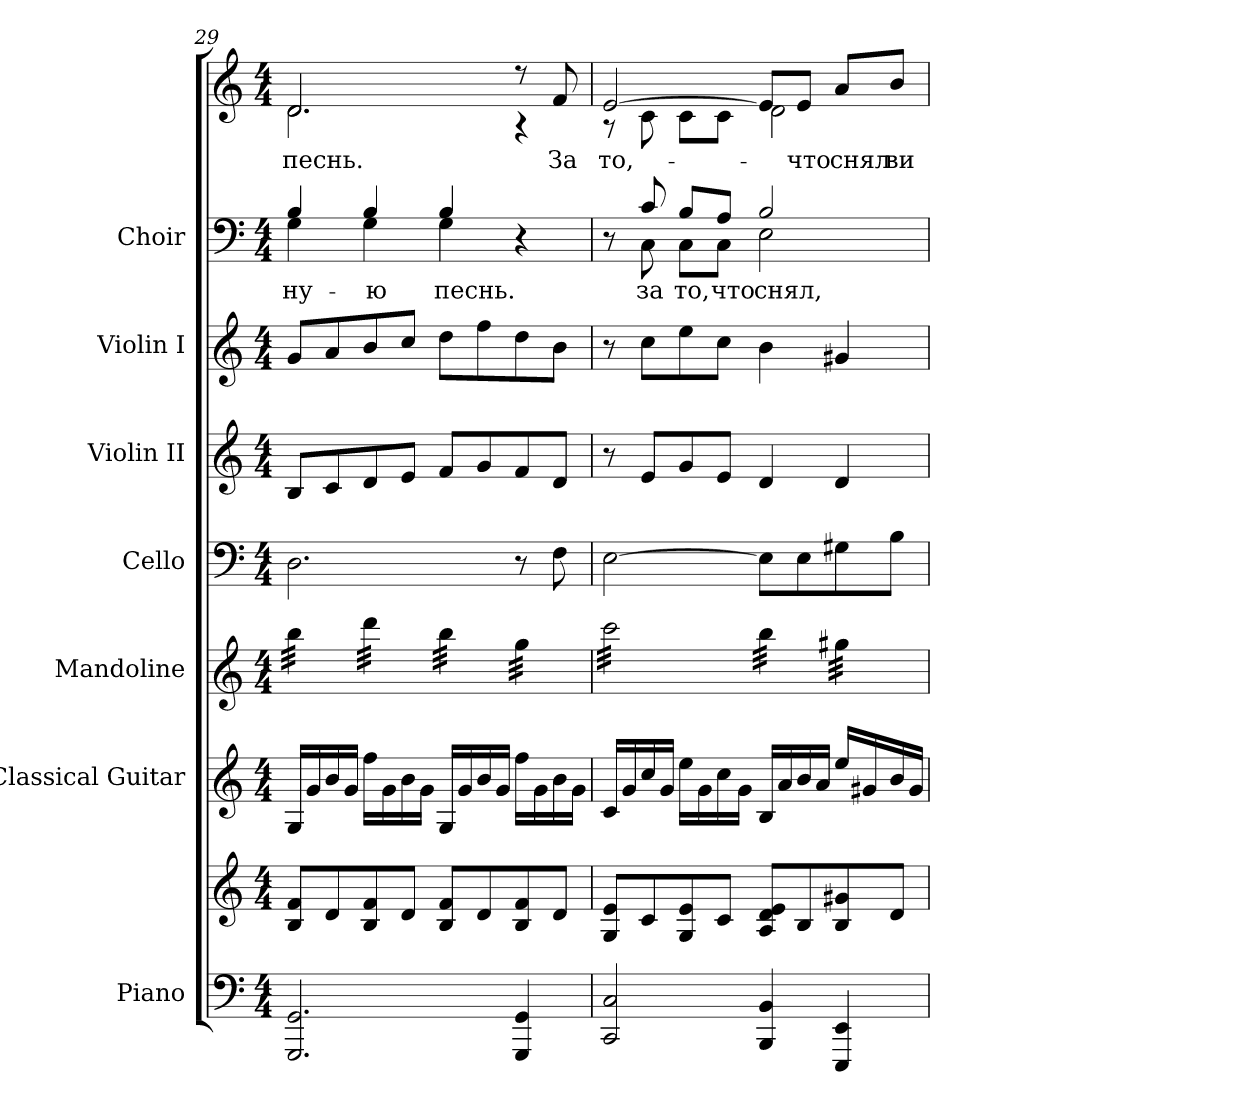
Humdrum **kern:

**kern	**kern	**kern	**kern	**kern	**kern	**kern	**kern	**text	**kern	**text
*part7	*part7	*part6	*part5	*part4	*part3	*part2	*part1	*part1	*part1	*part1
*staff9	*staff8	*staff7	*staff6	*staff5	*staff4	*staff3	*staff2	*staff2	*staff1	*staff1
*I"Piano	*	*I"Classical Guitar	*I"Mandoline	*I"Cello	*I"Violin II	*I"Violin I	*I"Choir	*	*	*
!!LO:PB:g=z
*clefF4	*clefG2	*clefG2	*clefG2	*clefF4	*clefG2	*clefG2	*clefF4	*	*clefG2	*
*	*	*ITrd7c12	*	*	*	*	*	*	*	*
*k[]	*k[]	*k[]	*k[]	*k[]	*k[]	*k[]	*k[]	*	*k[]	*
*C:	*C:	*C:	*C:	*C:	*C:	*C:	*C:	*	*C:	*
*M4/4	*M4/4	*M4/4	*M4/4	*M4/4	*M4/4	*M4/4	*M4/4	*	*M4/4	*
=29	=29	=29	=29	=29	=29	=29	=29	=29	=29	=29
!	!	!	!	!	!	!	!	!LO:LY:b:color=#000000	!	!
*	*	*	*	*	*	*	*^	*	*	*
!	!	!	!	!	!	!	!	!	!	!	!LO:LY:b:color=#000000
*	*	*	*	*	*	*	*	*	*	*^	*
*	*	*	*tremolo	*	*	*	*	*	*	*	*	*
2.GGGi/ 2.GGi	8Bi/ 8fiL	16GGi/LL	32bbi\LLL	2.Di\	8Bi/L	8gi/L	4Bi/	4Gi\	-ну-	2.di/	2.di\	песнь.
.	.	.	32bbi\	.	.	.	.	.	.	.	.	.
.	.	16Gi/	32bbi\	.	.	.	.	.	.	.	.	.
.	.	.	32bbi\	.	.	.	.	.	.	.	.	.
.	8di/	16Bi/	32bbi\	.	8ci/	8ai/	.	.	.	.	.	.
.	.	.	32bbi\	.	.	.	.	.	.	.	.	.
.	.	16Gi/JJ	32bbi\	.	.	.	.	.	.	.	.	.
.	.	.	32bbi\JJJ	.	.	.	.	.	.	.	.	.
!	!	!	!	!	!	!	!	!	!LO:LY:b:color=#000000	!	!	!
.	8Bi/ 8fi	16fi\LL	32dddi\LLL	.	8di/	8bi/	4Bi/	4Gi\	-ю	.	.	.
.	.	.	32dddi\	.	.	.	.	.	.	.	.	.
.	.	16Gi\	32dddi\	.	.	.	.	.	.	.	.	.
.	.	.	32dddi\	.	.	.	.	.	.	.	.	.
.	8di/J	16Bi\	32dddi\	.	8ei/J	8cci/J	.	.	.	.	.	.
.	.	.	32dddi\	.	.	.	.	.	.	.	.	.
.	.	16Gi\JJ	32dddi\	.	.	.	.	.	.	.	.	.
.	.	.	32dddi\JJJ	.	.	.	.	.	.	.	.	.
!	!	!	!	!	!	!	!	!	!LO:LY:b:color=#000000	!	!	!
.	8Bi/ 8fiL	16GGi/LL	32bbi\LLL	.	8fi/L	8ddi\L	4Bi/	4Gi\	песнь.	.	.	.
.	.	.	32bbi\	.	.	.	.	.	.	.	.	.
.	.	16Gi/	32bbi\	.	.	.	.	.	.	.	.	.
.	.	.	32bbi\	.	.	.	.	.	.	.	.	.
.	8di/	16Bi/	32bbi\	.	8gi/	8ffi\	.	.	.	.	.	.
.	.	.	32bbi\	.	.	.	.	.	.	.	.	.
.	.	16Gi/JJ	32bbi\	.	.	.	.	.	.	.	.	.
.	.	.	32bbi\JJJ	.	.	.	.	.	.	.	.	.
4GGGi/ 4GGi	8Bi/ 8fi	16fi\LL	32ggi\LLL	8r	8fi/	8ddi\	4r	4ryy	.	8r	4r	.
.	.	.	32ggi\	.	.	.	.	.	.	.	.	.
.	.	16Gi\	32ggi\	.	.	.	.	.	.	.	.	.
.	.	.	32ggi\	.	.	.	.	.	.	.	.	.
!	!	!	!	!	!	!	!	!	!	!	!	!LO:LY:b:color=#000000
.	8di/J	16Bi\	32ggi\	8Fi\	8di/J	8bi\J	.	.	.	8fi/	.	За
.	.	.	32ggi\	.	.	.	.	.	.	.	.	.
.	.	16Gi\JJ	32ggi\	.	.	.	.	.	.	.	.	.
.	.	.	32ggi\JJJ	.	.	.	.	.	.	.	.	.
=30	=30	=30	=30	=30	=30	=30	=30	=30	=30	=30	=30	=30
!	!	!	!	!	!	!	!	!	!	!	!	!LO:LY:b:color=#000000
2CCi/ 2Ci	8Gi/ 8eiL	16Ci/LL	32ccci\LLL	[2Ei\	8r	8r	8r	8ryy	.	[2ei/	8r	то,-
.	.	.	32ccci\	.	.	.	.	.	.	.	.	.
.	.	16Gi/	32ccci\	.	.	.	.	.	.	.	.	.
.	.	.	32ccci\	.	.	.	.	.	.	.	.	.
!	!	!	!	!	!	!	!	!	!LO:LY:b:color=#000000	!	!	!
.	8ci/	16ci/	32ccci\	.	8ei/L	8cci\L	8ci/	8Ci\	за	.	8ci\	.
.	.	.	32ccci\	.	.	.	.	.	.	.	.	.
.	.	16Gi/JJ	32ccci\	.	.	.	.	.	.	.	.	.
.	.	.	32ccci\	.	.	.	.	.	.	.	.	.
!	!	!	!	!	!	!	!	!	!LO:LY:b:color=#000000	!	!	!
.	8Gi/ 8ei	16ei\LL	32ccci\	.	8gi/	8eei\	8Bi/L	8Ci\L	то,	.	8ci\L	.
.	.	.	32ccci\	.	.	.	.	.	.	.	.	.
.	.	16Gi\	32ccci\	.	.	.	.	.	.	.	.	.
.	.	.	32ccci\	.	.	.	.	.	.	.	.	.
!	!	!	!	!	!	!	!	!	!LO:LY:b:color=#000000	!	!	!
.	8ci/J	16ci\	32ccci\	.	8ei/J	8cci\J	8Ai/J	8Ci\J	что	.	8ci\J	.
.	.	.	32ccci\	.	.	.	.	.	.	.	.	.
.	.	16Gi\JJ	32ccci\	.	.	.	.	.	.	.	.	.
.	.	.	32ccci\JJJ	.	.	.	.	.	.	.	.	.
!	!	!	!	!	!	!	!	!	!LO:LY:b:color=#000000	!	!	!
4BBBi/ 4BBi	8Ai/ 8di 8eiL	16BBi/LL	32bbi\LLL	8Ei\L]	4di/	4bi\	2Bi/	2Ei\	снял,	8ei/L]	2di\	.
.	.	.	32bbi\	.	.	.	.	.	.	.	.	.
.	.	16Ai/	32bbi\	.	.	.	.	.	.	.	.	.
.	.	.	32bbi\	.	.	.	.	.	.	.	.	.
!	!	!	!	!	!	!	!	!	!	!	!	!LO:LY:b:color=#000000
.	8Bi/	16Bi/	32bbi\	8Ei\	.	.	.	.	.	8ei/J	.	-что
.	.	.	32bbi\	.	.	.	.	.	.	.	.	.
.	.	16Ai/JJ	32bbi\	.	.	.	.	.	.	.	.	.
.	.	.	32bbi\JJJ	.	.	.	.	.	.	.	.	.
!	!	!	!	!	!	!	!	!	!	!	!	!LO:LY:b:color=#000000
4EEEi/ 4EEi	8Bi/ 8g#Xi	16ei/LL	32gg#Xi\LLL	8G#Xi\	4di/	4g#Xi/	.	.	.	8ai/L	.	снял
.	.	.	32gg#Xi\	.	.	.	.	.	.	.	.	.
.	.	16G#Xi/	32gg#Xi\	.	.	.	.	.	.	.	.	.
.	.	.	32gg#Xi\	.	.	.	.	.	.	.	.	.
!	!	!	!	!	!	!	!	!	!	!	!	!LO:LY:b:color=#000000
.	8di/J	16Bi/	32gg#Xi\	8Bi\J	.	.	.	.	.	8bi/J	.	ви-
.	.	.	32gg#Xi\	.	.	.	.	.	.	.	.	.
.	.	16G#i/JJ	32gg#Xi\	.	.	.	.	.	.	.	.	.
.	.	.	32gg#Xi\JJJ	.	.	.	.	.	.	.	.	.
*	*	*	*Xtremolo	*	*	*	*	*	*	*	*	*
*	*	*	*	*	*	*	*v	*v	*	*	*	*
*	*	*	*	*	*	*	*	*	*v	*v	*
=	=	=	=	=	=	=	=	=	=	=
*-	*-	*-	*-	*-	*-	*-	*-	*-	*-	*-
